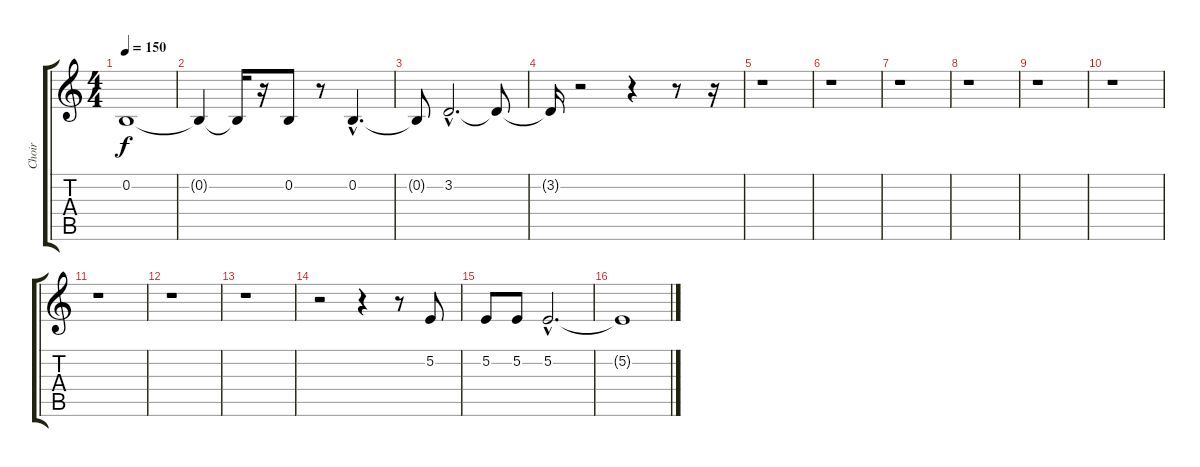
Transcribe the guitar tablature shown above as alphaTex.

\track ("Choir" "Choir") {instrument synthvoice}
\staff {score tabs}
\tuning (E4 B3 G3 D3 A2 E2) {hide}
\ts (4 4)
\tempo 150
\clef g2
\ks c
0.2{t}.1{dy f} |
0.2{t}.4 0.2{t}.16 r.16 0.2.8 r.8 0.2{hac}.4{d} |
0.2{t}.8 3.2{hac}.2{d} 3.2{t}.8 |
3.2{t}.16 r.2 r.4 r.8 r.16 |
r.1 |
r.1 |
r.1 |
r.1 |
r.1 |
r.1 |
r.1 |
r.1 |
r.1 |
r.2 r.4 r.8 5.2.8 |
5.2.8 5.2.8 5.2{hac}.2{d} |
5.2{t}.1
